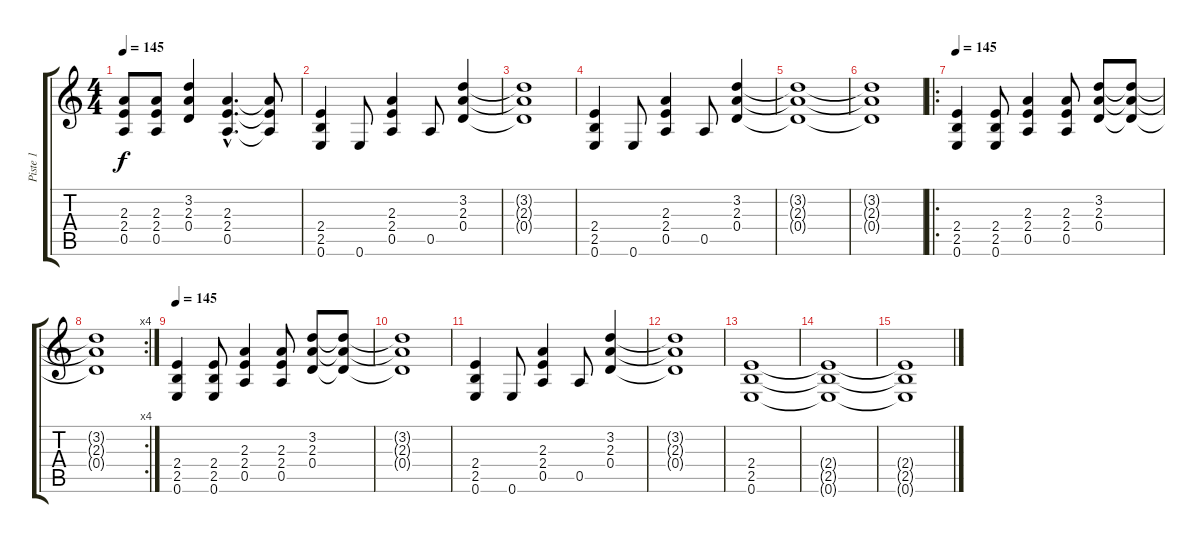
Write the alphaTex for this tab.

\track ("Piste 1" "Piste 1") {instrument distortionguitar}
\staff {score tabs}
\tuning (E4 B3 G3 D3 A2 E2) {hide}
\ts (4 4)
\tempo 145
\clef g2
\ks c
(2.3 2.4 0.5).8{dy f} (2.3 2.4 0.5).8 (3.2 2.3 0.4).4 (2.3{hac} 2.4{hac} 0.5{hac}).4{d} (2.3{t} 2.4{t} 0.5{t}).8 |
(2.4 2.5 0.6).4 0.6.8 (2.3 2.4 0.5).4 0.5.8 (3.2 2.3 0.4).4 |
(3.2{t} 2.3{t} 0.4{t}).1 |
(2.4 2.5 0.6).4 0.6.8 (2.3 2.4 0.5).4 0.5.8 (3.2 2.3 0.4).4 |
(3.2{t} 2.3{t} 0.4{t}).1 |
(3.2{t} 2.3{t} 0.4{t}).1 |
\ro
\tempo 145
(2.4 2.5 0.6).4 (2.4 2.5 0.6).8 (2.3 2.4 0.5).4 (2.3 2.4 0.5).8 (3.2 2.3 0.4).8 (3.2{t} 2.3{t} 0.4{t}).8 |
\rc 4
(3.2{t} 2.3{t} 0.4{t}).1 |
\tempo 145
(2.4 2.5 0.6).4 (2.4 2.5 0.6).8 (2.3 2.4 0.5).4 (2.3 2.4 0.5).8 (3.2 2.3 0.4).8 (3.2{t} 2.3{t} 0.4{t}).8 |
(3.2{t} 2.3{t} 0.4{t}).1 |
(2.4 2.5 0.6).4 0.6.8 (2.3 2.4 0.5).4 0.5.8 (3.2 2.3 0.4).4 |
(3.2{t} 2.3{t} 0.4{t}).1 |
(2.4 2.5 0.6).1 |
(2.4{t} 2.5{t} 0.6{t}).1 |
(2.4{t} 2.5{t} 0.6{t}).1
